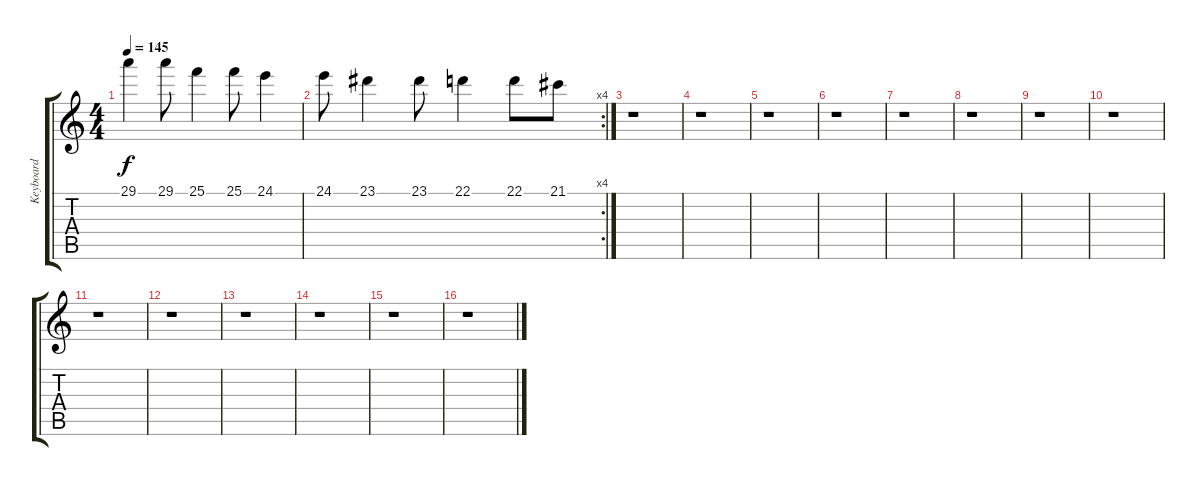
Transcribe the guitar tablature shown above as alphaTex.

\track ("Keyboard" "Keyboard") {instrument stringensemble1}
\staff {score tabs}
\tuning (E4 B3 G3 D3 A2 E2) {hide}
\ts (4 4)
\tempo 145
\clef g2
\ks c
29.1.4{dy f} 29.1.8 25.1.4 25.1.8 24.1.4 |
\rc 4
24.1.8 23.1.4 23.1.8 22.1.4 22.1.8 21.1.8 |
r.1 |
r.1 |
r.1 |
r.1 |
r.1 |
r.1 |
r.1 |
r.1 |
r.1 |
r.1 |
r.1 |
r.1 |
r.1 |
r.1
